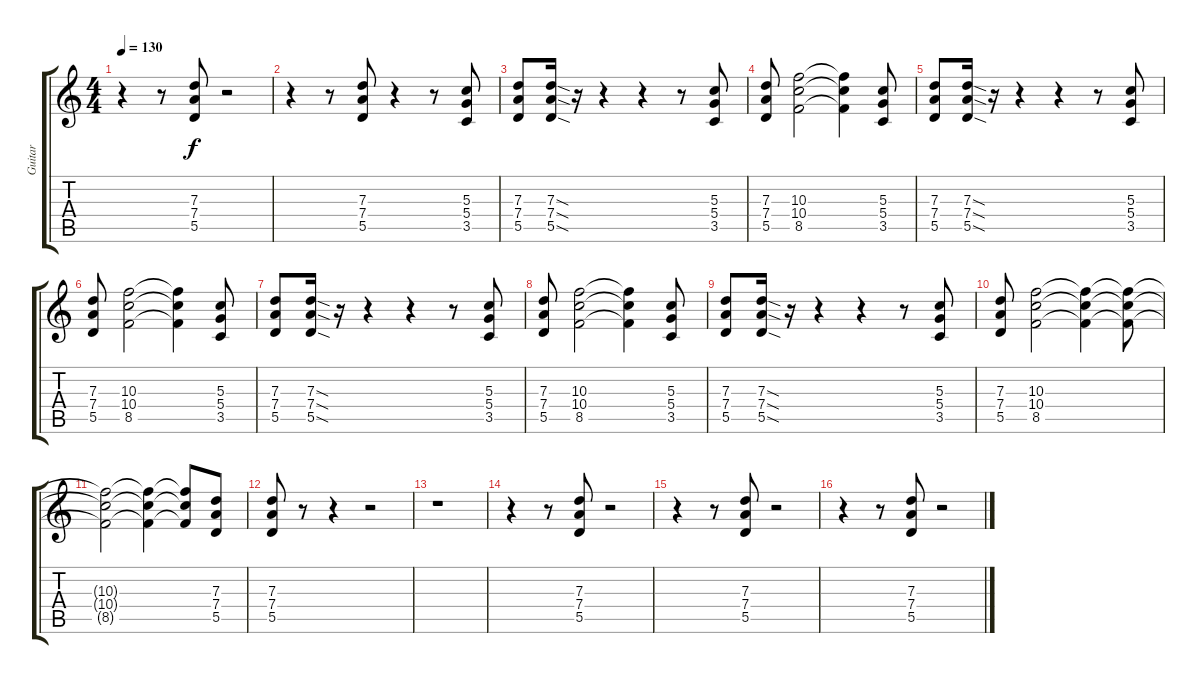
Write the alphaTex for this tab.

\track ("Guitar" "Guitar") {instrument distortionguitar}
\staff {score tabs}
\tuning (E4 B3 G3 D3 A2 E2) {hide}
\ts (4 4)
\tempo 130
\clef g2
\ks c
r.4{dy f} r.8 (7.3 7.4 5.5).8 r.2 |
r.4 r.8 (7.3 7.4 5.5).8 r.4 r.8 (5.3 5.4 3.5).8 |
(7.3 7.4 5.5).8 (7.3{sod} 7.4{sod} 5.5{sod}).16 r.16 r.4 r.4 r.8 (5.3 5.4 3.5).8 |
(7.3 7.4 5.5).8 (10.3 10.4 8.5).2 (10.3{t} 10.4{t} 8.5{t}).4 (5.3 5.4 3.5).8 |
(7.3 7.4 5.5).8 (7.3{sod} 7.4{sod} 5.5{sod}).16 r.16 r.4 r.4 r.8 (5.3 5.4 3.5).8 |
(7.3 7.4 5.5).8 (10.3 10.4 8.5).2 (10.3{t} 10.4{t} 8.5{t}).4 (5.3 5.4 3.5).8 |
(7.3 7.4 5.5).8 (7.3{sod} 7.4{sod} 5.5{sod}).16 r.16 r.4 r.4 r.8 (5.3 5.4 3.5).8 |
(7.3 7.4 5.5).8 (10.3 10.4 8.5).2 (10.3{t} 10.4{t} 8.5{t}).4 (5.3 5.4 3.5).8 |
(7.3 7.4 5.5).8 (7.3{sod} 7.4{sod} 5.5{sod}).16 r.16 r.4 r.4 r.8 (5.3 5.4 3.5).8 |
(7.3 7.4 5.5).8 (10.3 10.4 8.5).2 (10.3{t} 10.4{t} 8.5{t}).4 (10.3{t} 10.4{t} 8.5{t}).8 |
(10.3{t} 10.4{t} 8.5{t}).2 (10.3{t} 10.4{t} 8.5{t}).4 (10.3{t} 10.4{t} 8.5{t}).8 (7.3 7.4 5.5).8 |
(7.3 7.4 5.5).8 r.8 r.4 r.2 |
r.1 |
r.4 r.8 (7.3 7.4 5.5).8 r.2 |
r.4 r.8 (7.3 7.4 5.5).8 r.2 |
r.4 r.8 (7.3 7.4 5.5).8 r.2
